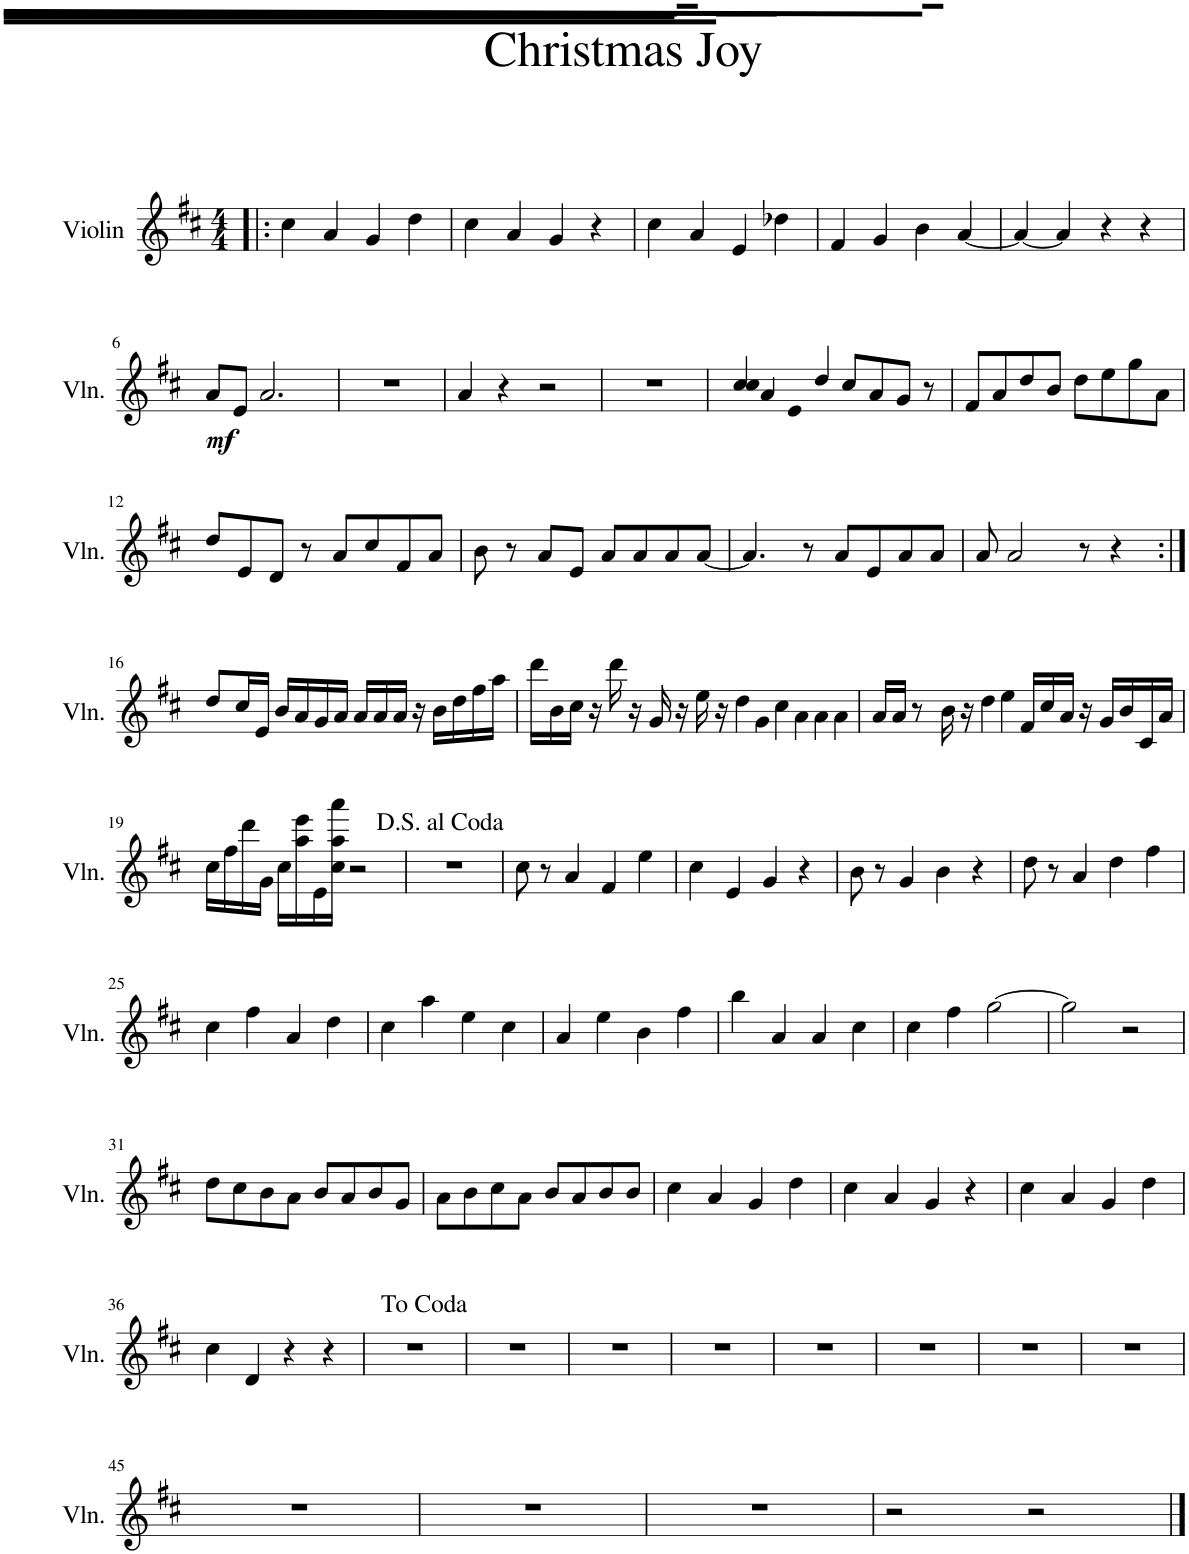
**kern	**dynam
*part1	*part1
*staff1	*staff1
*I"Violin	*
*I'Vln.	*
*clefG2	*
*k[f#c#]	*
*M4/4	*
=1!|:	=1!|:
4cc#\	.
4a/	.
4g/	.
4dd\	.
=2	=2
4cc#\	.
4a/	.
4g/	.
4r	.
=3	=3
4cc#\	.
4a/	.
4e/	.
4dd-X\	.
=4	=4
4f#/	.
4g/	.
4b\	.
[4a/	.
=5	=5
4a/_	.
4a/]	.
4r	.
4r	.
!!LO:LB:g=z
=6	=6
!	!LO:DY:b
8a/L	mf
8e/J	.
2.a/	.
=7	=7
1r	.
=8	=8
4a/	.
4r	.
2r	.
=9	=9
1r	.
=10	=10
8cc#/ 8cc#/L	.
8a/	.
8e/	.
8dd/J	.
8cc#/L	.
8a/	.
8g/J	.
8r	.
=11	=11
8f#/L	.
8a/	.
8dd/	.
8b/J	.
8dd\L	.
8ee\	.
8gg\	.
8a\J	.
!!LO:LB:g=z
=12	=12
8dd/L	.
8e/	.
8d/J	.
8r	.
8a/L	.
8cc#/	.
8f#/	.
8a/J	.
=13	=13
8b\	.
8r	.
8a/L	.
8e/J	.
8a/L	.
8a/	.
8a/	.
[8a/J	.
=14	=14
4.a/]	.
8r	.
8a/L	.
8e/	.
8a/	.
8a/J	.
=15	=15
8a/	.
2a/	.
8r	.
4r	.
!!LO:LB:g=z
=16:|!	=16:|!
8dd/L	.
16cc#/L	.
16e/JJ	.
16b/LL	.
16a/	.
16g/	.
16a/JJ	.
16a/LL	.
16a/	.
16a/JJ	.
16r	.
16b\LL	.
16dd\	.
16ff#\	.
16aa\JJ	.
=17	=17
16ddd\LL	.
16b\	.
16cc#\JJ	.
16r	.
16ddd\	.
16r	.
16g/	.
16r	.
16ee\	.
16r	.
16dd\LL	.
16g\JJ	.
16cc#\LL	.
16a\	.
16a\	.
16a\JJ	.
=18	=18
16a/LL	.
16a/JJ	.
8r	.
16b\	.
16r	.
16dd\LL	.
16ee\JJ	.
16f#/LL	.
16cc#/	.
16a/JJ	.
16r	.
16g/LL	.
16b/	.
16c#/	.
16a/JJ	.
!!LO:LB:g=z
=19	=19
16cc#\LL	.
16ff#\	.
16ddd\	.
16g\JJ	.
16cc#\LL	.
16aa\ 16eee\	.
16e\	.
16cc#\ 16aa\ 16aaa\JJ	.
2r	.
=20	=20
1r	.
=21	=21
8cc#\	.
8r	.
4a/	.
4f#/	.
4ee\	.
=22	=22
4cc#\	.
4e/	.
4g/	.
4r	.
=23	=23
8b\	.
8r	.
4g/	.
4b\	.
4r	.
=24	=24
8dd\	.
8r	.
4a/	.
4dd\	.
4ff#\	.
!!LO:LB:g=z
=25	=25
4cc#\	.
4ff#\	.
4a/	.
4dd\	.
=26	=26
4cc#\	.
4aa\	.
4ee\	.
4cc#\	.
=27	=27
4a/	.
4ee\	.
4b\	.
4ff#\	.
=28	=28
4bb\	.
4a/	.
4a/	.
4cc#\	.
=29	=29
4cc#\	.
4ff#\	.
[2gg\	.
=30	=30
2gg\]	.
2r	.
!!LO:LB:g=z
=31	=31
8dd\L	.
8cc#\	.
8b\	.
8a\J	.
8b/L	.
8a/	.
8b/	.
8g/J	.
=32	=32
8a\L	.
8b\	.
8cc#\	.
8a\J	.
8b/L	.
8a/	.
8b/	.
8b/J	.
=33	=33
4cc#\	.
4a/	.
4g/	.
4dd\	.
=34	=34
4cc#\	.
4a/	.
4g/	.
4r	.
=35	=35
4cc#\	.
4a/	.
4g/	.
4dd\	.
!!LO:LB:g=z
=36	=36
4cc#\	.
4d/	.
4r	.
4r	.
=37	=37
1r	.
=38	=38
1r	.
=39	=39
1r	.
=40	=40
1r	.
=41	=41
1r	.
=42	=42
1r	.
=43	=43
1r	.
=44	=44
1r	.
!!LO:LB:g=z
=45	=45
1r	.
=46	=46
1r	.
=47	=47
1r	.
=48	=48
2r	.
2r	.
==	==
*-	*-
